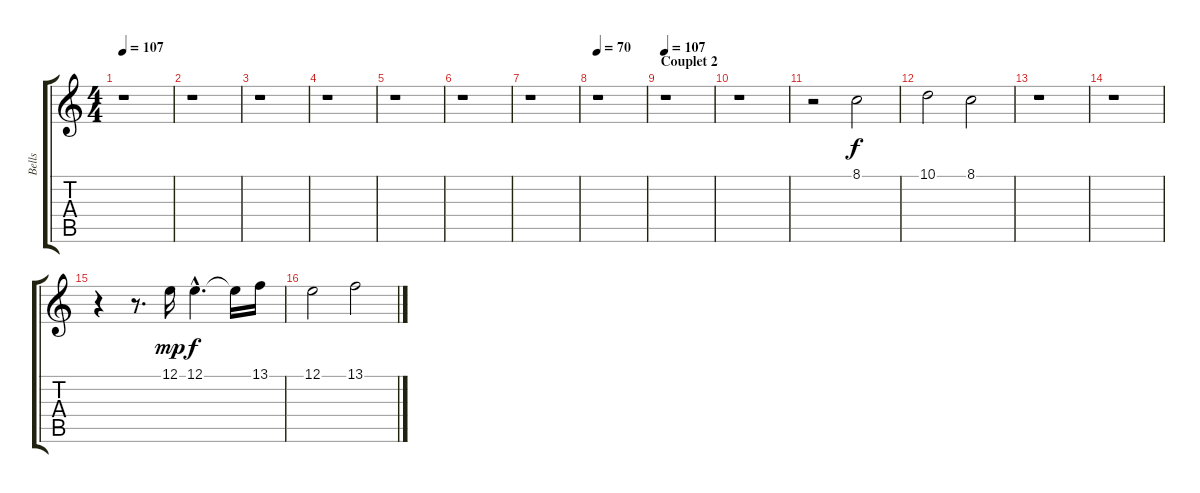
\track ("Bells" "Bells") {instrument musicbox}
\staff {score tabs}
\tuning (E4 B3 G3 D3 A2 E2) {hide}
\ts (4 4)
\tempo 107
\clef g2
\ks c
r.1{dy f} |
r.1 |
r.1 |
r.1 |
r.1 |
r.1 |
r.1 |
\tempo 70
r.1 |
\section ("" "Couplet 2")
\tempo 107
r.1 |
r.1 |
r.2 8.1.2 |
10.1.2 8.1.2 |
r.1 |
r.1 |
r.4 r.8{d} 12.1.16{dy mp} 12.1{hac}.4{d dy f} 12.1{t}.16 13.1.16 |
12.1.2 13.1.2
